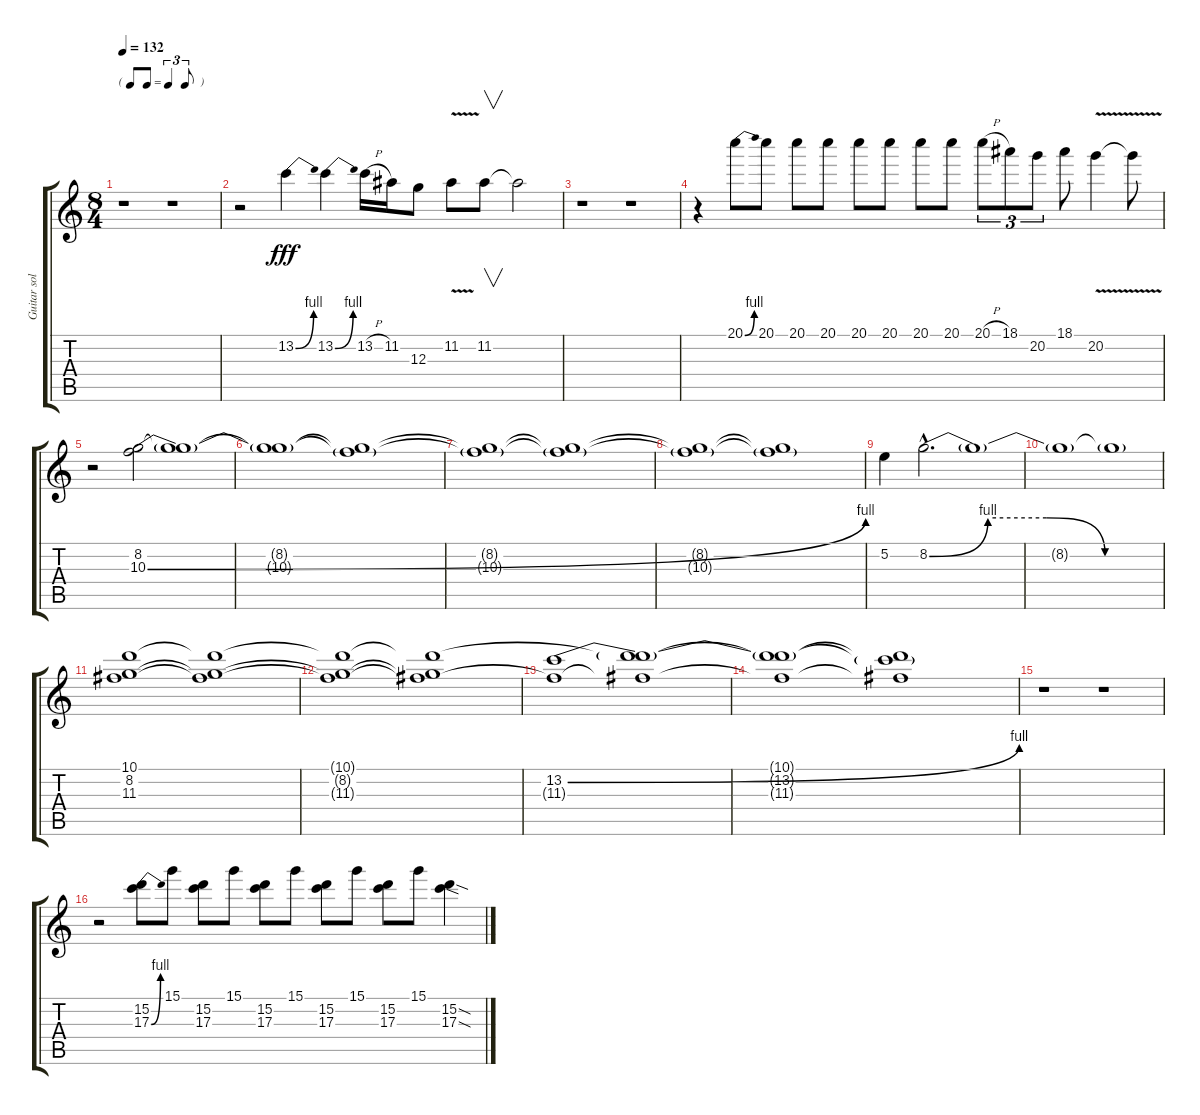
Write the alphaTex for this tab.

\track ("Guitar solo" "Guitar sol") {instrument overdrivenguitar}
\staff {score tabs}
\tuning (E4 B3 G3 D3 A2 E2) {hide}
\ts (8 4)
\tf triplet8th
\tempo 132
\clef g2
\ks c
r.1{dy fff} r.1 |
r.2 13.2{be (bend 0 0 60 4)}.4 13.2{be (bend 0 0 60 4)}.4 13.2{h}.16 11.2.16 12.3.8 11.2{v}.8 11.2.8{v} 11.2{t}.2 |
r.1 r.1 |
r.4 20.1{be (bend 0 0 60 4)}.8 20.1.8 20.1.8 20.1.8 20.1.8 20.1.8 20.1.8 20.1.8 20.1{h}.8{tu (3 2)} 18.1.8{tu (3 2)} 20.2.8{tu (3 2)} 18.1.8 20.2{v}.4 20.2{t}.8 |
r.2 (8.2 10.3{be (bend 0 0 60 4)}).2 (8.2{t} 10.3{t}).1 |
(8.2{t} 10.3{t}).1 (8.2{t} 10.3{t}).1 |
(8.2{t} 10.3{t}).1 (8.2{t} 10.3{t}).1 |
(8.2{t} 10.3{t}).1 (8.2{t} 10.3{t}).1 |
5.2.4 8.2{be (custom 0 0 15 4 30 4 45 0 60 0) hac}.2{d} 8.2{t}.1 |
8.2{t}.1 8.2{t}.1 |
(10.1 8.2 11.3).1 (10.1{t} 8.2{t} 11.3{t}).1 |
(10.1{t} 8.2{t} 11.3{t}).1 (10.1{t} 8.2{t} 11.3{t}).1 |
(13.2{be (bend 0 0 60 4)} 11.3{t}).1 (10.1{t} 13.2{t} 11.3{t}).1 |
(10.1{t} 13.2{t} 11.3{t}).1 (10.1{t} 13.2{t} 11.3{t}).1 |
r.1 r.1 |
r.2 (15.2 17.3{be (bend 0 0 60 4)}).8 15.1.8 (15.2 17.3).8 15.1.8 (15.2 17.3).8 15.1.8 (15.2 17.3).8 15.1.8 (15.2 17.3).8 15.1.8 (15.2{sod} 17.3{sod}).4
